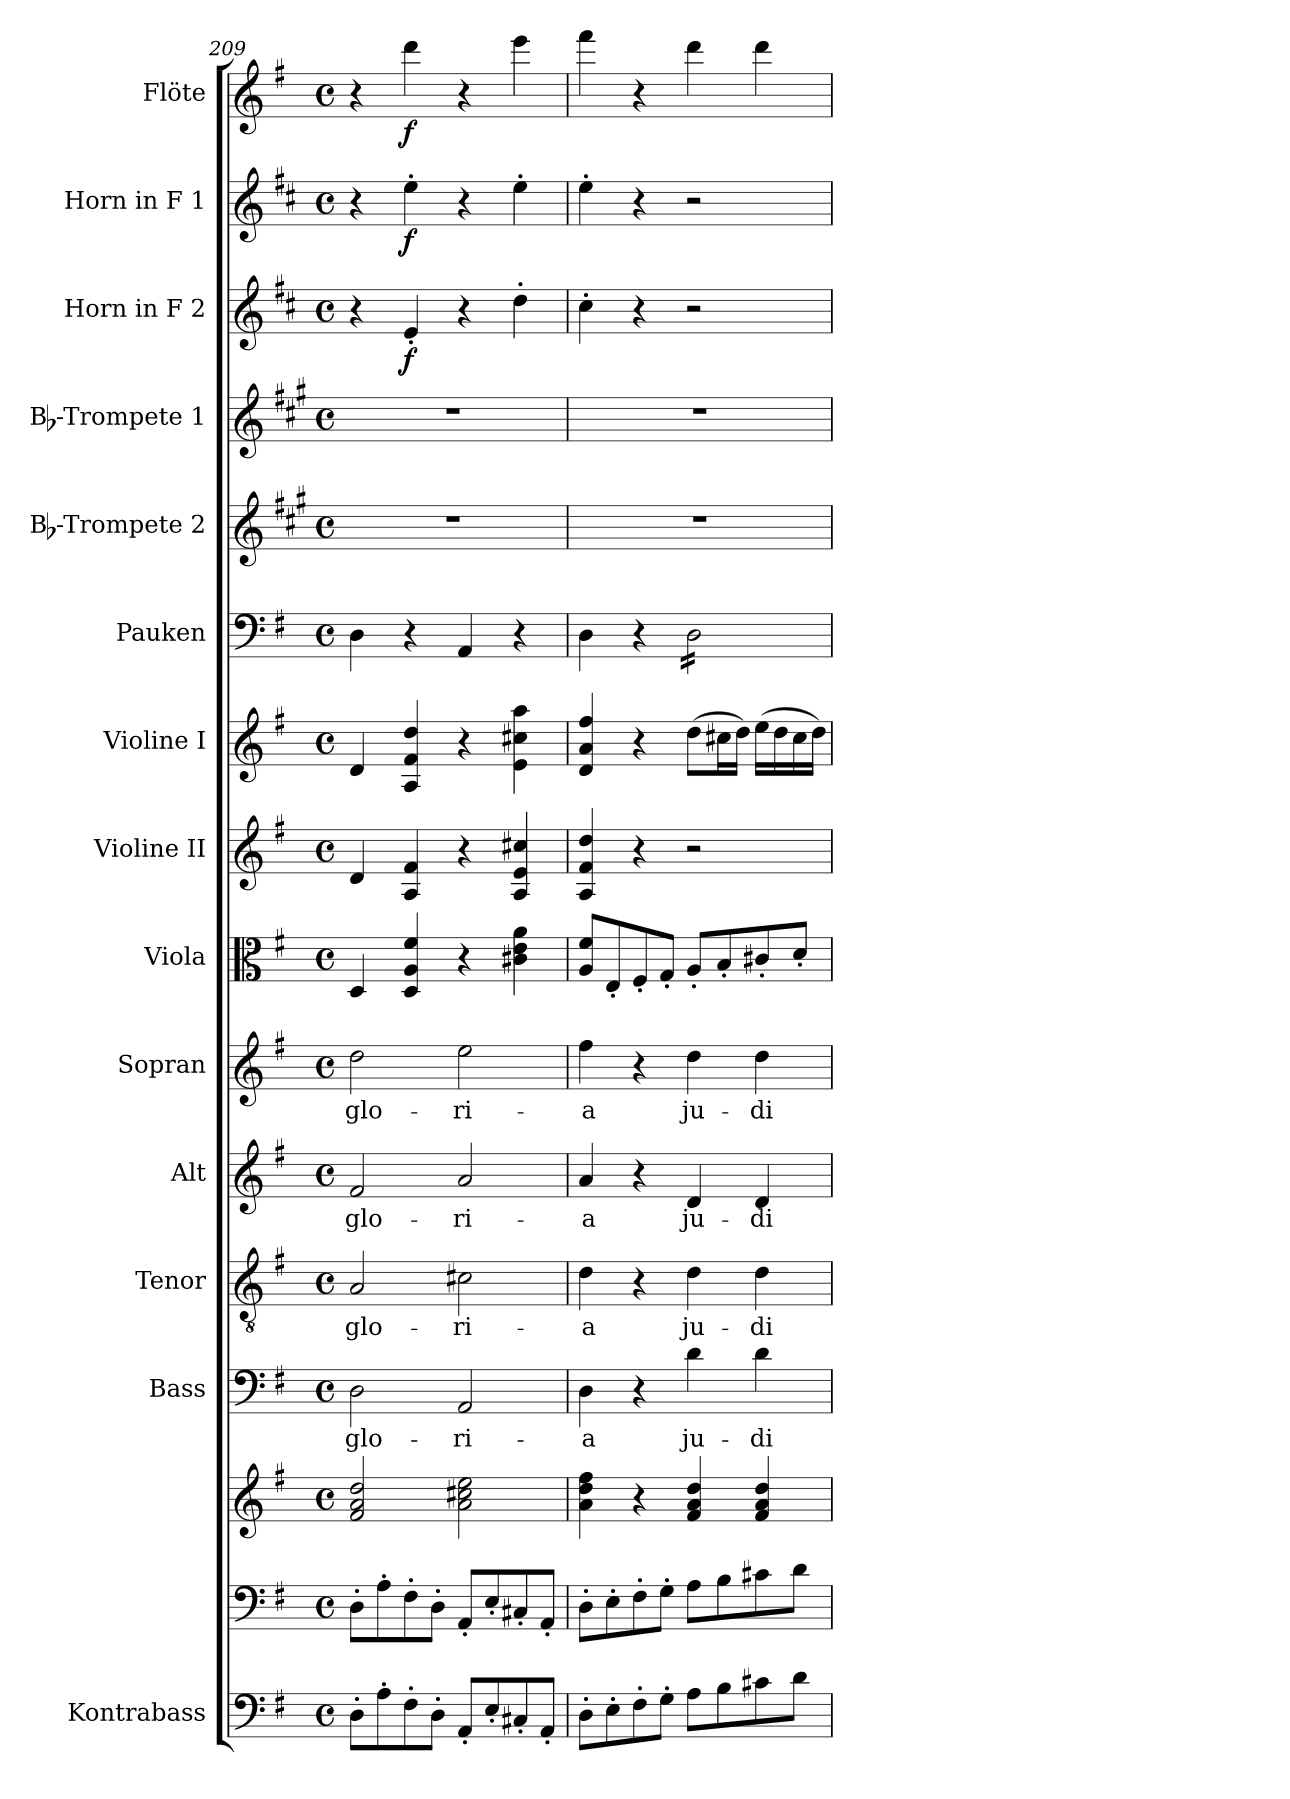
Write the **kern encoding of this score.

**kern	**kern	**kern	**kern	**text	**kern	**text	**kern	**text	**kern	**text	**kern	**kern	**kern	**kern	**kern	**kern	**kern	**dynam	**kern	**dynam	**kern	**dynam
*part15	*part14	*part14	*part13	*part13	*part12	*part12	*part11	*part11	*part10	*part10	*part9	*part8	*part7	*part6	*part5	*part4	*part3	*part3	*part2	*part2	*part1	*part1
*staff16	*staff15	*staff14	*staff13	*staff13	*staff12	*staff12	*staff11	*staff11	*staff10	*staff10	*staff9	*staff8	*staff7	*staff6	*staff5	*staff4	*staff3	*staff3	*staff2	*staff2	*staff1	*staff1
*I"Kontrabass	*	*	*I"Bass	*	*I"Tenor	*	*I"Alt	*	*I"Sopran	*	*I"Viola	*I"Violine II	*I"Violine I	*I"Pauken	*I"Bb-Trompete 2	*I"Bb-Trompete 1	*I"Horn in F 2	*	*I"Horn in F 1	*	*I"Flöte	*
*I'Kb.	*	*	*I'B.	*	*I'T.	*	*I'A.	*	*I'S.	*	*I'Vla.	*I'Vl. II	*I'Vl. I	*I'Pk.	*I'Bb Trp. 2	*I'Bb Trp. 1	*	*	*	*	*I'Fl.	*
*clefF4	*clefF4	*clefG2	*clefF4	*	*clefGv2	*	*clefG2	*	*clefG2	*	*clefC3	*clefG2	*clefG2	*clefF4	*clefG2	*clefG2	*clefG2	*	*clefG2	*	*clefG2	*
*ITrd7c12	*	*	*	*	*	*	*	*	*	*	*	*	*	*	*ITrd1c2	*ITrd1c2	*ITrd4c7	*	*ITrd4c7	*	*	*
*k[f#]	*k[f#]	*k[f#]	*k[f#]	*	*k[f#]	*	*k[f#]	*	*k[f#]	*	*k[f#]	*k[f#]	*k[f#]	*k[f#]	*k[f#]	*k[f#]	*k[f#]	*	*k[f#]	*	*k[f#]	*
*G:	*G:	*G:	*G:	*	*G:	*	*G:	*	*G:	*	*G:	*G:	*G:	*G:	*G:	*G:	*G:	*	*G:	*	*G:	*
*M4/4	*M4/4	*M4/4	*M4/4	*	*M4/4	*	*M4/4	*	*M4/4	*	*M4/4	*M4/4	*M4/4	*M4/4	*M4/4	*M4/4	*M4/4	*	*M4/4	*	*M4/4	*
*met(c)	*met(c)	*met(c)	*met(c)	*	*met(c)	*	*met(c)	*	*met(c)	*	*met(c)	*met(c)	*met(c)	*met(c)	*met(c)	*met(c)	*met(c)	*	*met(c)	*	*met(c)	*
=209	=209	=209	=209	=209	=209	=209	=209	=209	=209	=209	=209	=209	=209	=209	=209	=209	=209	=209	=209	=209	=209	=209
!	!	!	!	!LO:LY:b	!	!LO:LY:b	!	!LO:LY:b	!	!LO:LY:b	!	!	!	!	!	!	!	!	!	!	!	!
8DD'>\L	8D'>\L	2f#/ 2a/ 2dd/	2D\	glo-	2A/	glo-	2f#/	glo-	2dd\	glo-	4D/	4d/	4d/	4D\	1r	1r	4r	.	4r	.	4r	.
8AA'>\	8A'>\	.	.	.	.	.	.	.	.	.	.	.	.	.	.	.	.	.	.	.	.	.
!	!	!	!	!	!	!	!	!	!	!	!	!	!	!	!	!	!	!LO:DY:b	!	!LO:DY:b	!	!LO:DY:b
8FF#'>\	8F#'>\	.	.	.	.	.	.	.	.	.	4D/ 4A/ 4f#/	4A/ 4f#/	4A/ 4f#/ 4dd/	4r	.	.	4A'</	f	4a'>\	f	4ddd\	f
8DD'>\J	8D'>\J	.	.	.	.	.	.	.	.	.	.	.	.	.	.	.	.	.	.	.	.	.
!	!	!	!	!LO:LY:b	!	!LO:LY:b	!	!LO:LY:b	!	!LO:LY:b	!	!	!	!	!	!	!	!	!	!	!	!
8AAA'</L	8AA'</L	2a\ 2cc#X\ 2ee\	2AA/	-ri-	2c#X\	-ri-	2a/	-ri-	2ee\	-ri-	4r	4r	4r	4AA/	.	.	4r	.	4r	.	4r	.
8EE'</	8E'</	.	.	.	.	.	.	.	.	.	.	.	.	.	.	.	.	.	.	.	.	.
8CC#X'</	8C#X'</	.	.	.	.	.	.	.	.	.	4c#X\ 4e\ 4a\	4A/ 4e/ 4cc#X/	4e\ 4cc#X\ 4aa\	4r	.	.	4g'>\	.	4a'>\	.	4eee\	.
8AAA'</J	8AA'</J	.	.	.	.	.	.	.	.	.	.	.	.	.	.	.	.	.	.	.	.	.
=210	=210	=210	=210	=210	=210	=210	=210	=210	=210	=210	=210	=210	=210	=210	=210	=210	=210	=210	=210	=210	=210	=210
!	!	!	!	!LO:LY:b	!	!LO:LY:b	!	!LO:LY:b	!	!LO:LY:b	!	!	!	!	!	!	!	!	!	!	!	!
8DD'>\L	8D'>\L	4a\ 4dd\ 4ff#\	4D\	-a	4d\	-a	4a/	-a	4ff#\	-a	8A/ 8f#/L	4A/ 4f#/ 4dd/	4d/ 4a/ 4ff#/	4D\	1r	1r	4f#'>\	.	4a'>\	.	4fff#\	.
8EE'>\	8E'>\	.	.	.	.	.	.	.	.	.	8E'</	.	.	.	.	.	.	.	.	.	.	.
8FF#'>\	8F#'>\	4r	4r	.	4r	.	4r	.	4r	.	8F#'</	4r	4r	4r	.	.	4r	.	4r	.	4r	.
8GG'>\J	8G'>\J	.	.	.	.	.	.	.	.	.	8G'</J	.	.	.	.	.	.	.	.	.	.	.
!	!	!	!	!LO:LY:b	!	!LO:LY:b	!	!LO:LY:b	!	!LO:LY:b	!	!	!	!	!	!	!	!	!	!	!	!
*	*	*	*	*	*	*	*	*	*	*	*	*	*	*tremolo	*	*	*	*	*	*	*	*
8AA\L	8A\L	4f#/ 4a/ 4dd/	4d\	ju-	4d\	ju-	4d/	ju-	4dd\	ju-	8A'</L	2r	(>8dd\L	16D\LL	.	.	2r	.	2r	.	4ddd\	.
.	.	.	.	.	.	.	.	.	.	.	.	.	.	16D\	.	.	.	.	.	.	.	.
8BB\	8B\	.	.	.	.	.	.	.	.	.	8B'</	.	16cc#X\L	16D\	.	.	.	.	.	.	.	.
.	.	.	.	.	.	.	.	.	.	.	.	.	16dd\JJ)	16D\	.	.	.	.	.	.	.	.
!	!	!	!	!LO:LY:b	!	!LO:LY:b	!	!LO:LY:b	!	!LO:LY:b	!	!	!	!	!	!	!	!	!	!	!	!
8C#X\	8c#X\	4f#/ 4a/ 4dd/	4d\	-di-	4d\	-di-	4d/	-di-	4dd\	-di-	8c#X'</	.	(>16ee\LL	16D\	.	.	.	.	.	.	4ddd\	.
.	.	.	.	.	.	.	.	.	.	.	.	.	16dd\	16D\	.	.	.	.	.	.	.	.
8D\J	8d\J	.	.	.	.	.	.	.	.	.	8d'</J	.	16cc#\	16D\	.	.	.	.	.	.	.	.
.	.	.	.	.	.	.	.	.	.	.	.	.	16dd\JJ)	16D\JJ	.	.	.	.	.	.	.	.
*	*	*	*	*	*	*	*	*	*	*	*	*	*	*Xtremolo	*	*	*	*	*	*	*	*
=	=	=	=	=	=	=	=	=	=	=	=	=	=	=	=	=	=	=	=	=	=	=
*-	*-	*-	*-	*-	*-	*-	*-	*-	*-	*-	*-	*-	*-	*-	*-	*-	*-	*-	*-	*-	*-	*-
